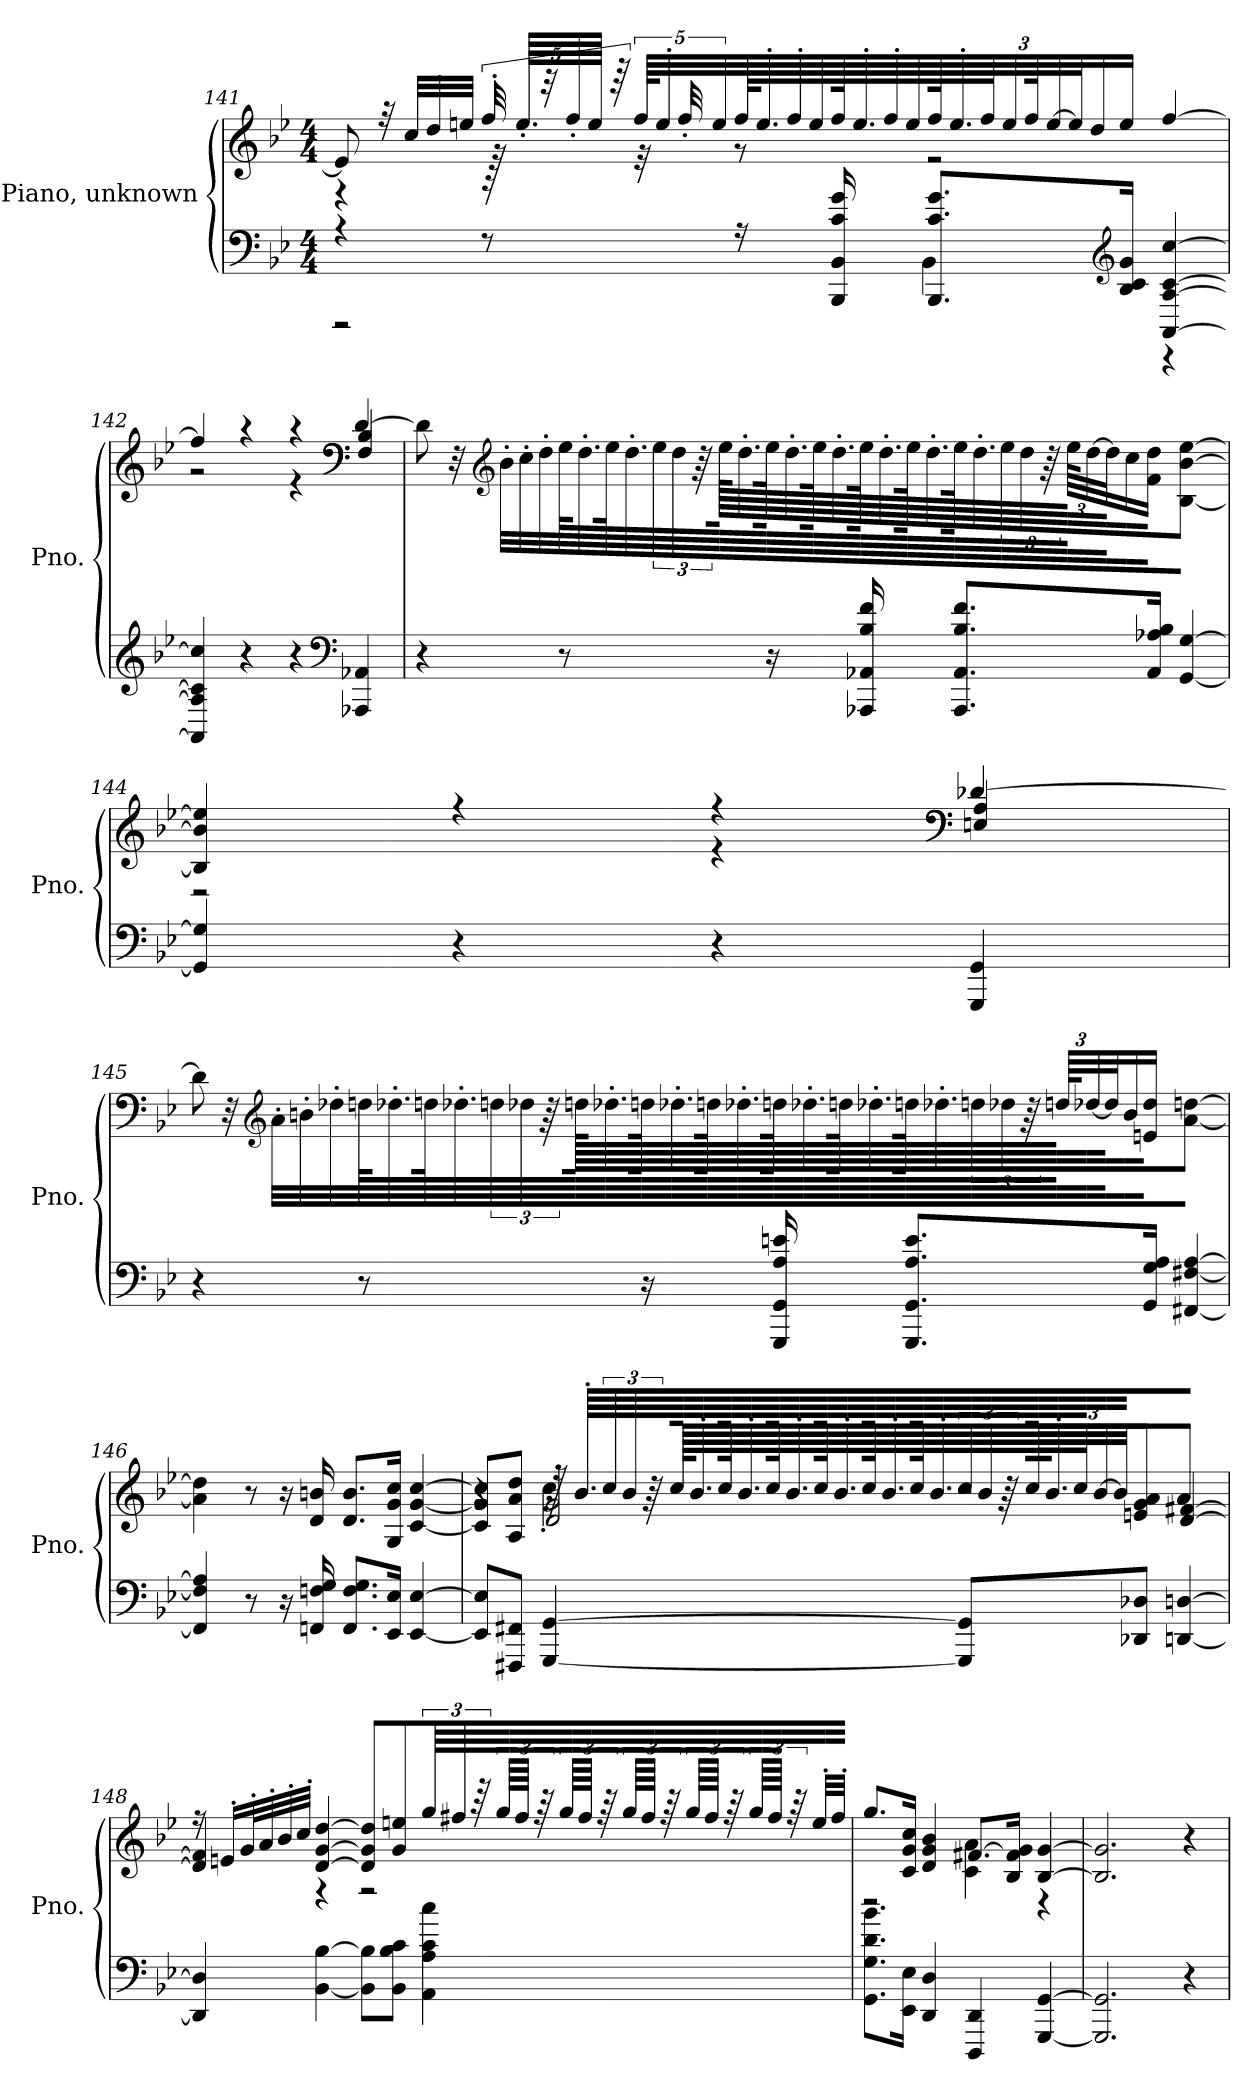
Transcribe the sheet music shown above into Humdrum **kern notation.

**kern	**kern
*part1	*part1
*staff2	*staff1
*I"Piano, unknown	*
*I'Pno.	*
!!LO:LB:g=z
*clefF4	*clefG2
*k[b-e-]	*k[b-e-]
*M4/4	*M4/4
=141	=141
*^	*^
4r	2r	8e/]	4r
.	.	32r	.
.	.	32cc/LLL	.
.	.	32dd'/	.
.	.	32een/JJJ	.
8r	.	40ff'/	128r
.	.	.	64.ee'/LLLL
.	.	40r	.
.	.	.	64ff'/
.	.	.	64ee/JJJJ
.	.	80r	.
.	.	80ff/KLLL	32r
.	.	40ee'/	.
.	.	.	32ff'/
.	.	40ee/	.
16r	.	128ff/KL	8r
.	.	64.ee'/	.
.	.	64ff'/	.
.	.	64ee/	.
16BBB-/ 16BB-/ 16c/ 16g/	.	128ff/K	.
.	.	64.ee'/	.
.	.	64ff'/	.
.	.	64ee/	.
8.BBB-/ 8.c/ 8.g/L	4BB-\	128ff/K	2r
.	.	64.ee'/	.
*	*	*Xbrackettup	*
.	.	96ff/J	.
.	.	48ee/	.
.	.	96ff/K	.
.	.	[48ee/	.
.	.	32ee/J]	.
.	.	16dd/	.
*clefG2	*	*	*
16B-/ 16c/ 16g/Jk	.	16ee/JJ	.
[4AA/ [4A/ [4c/ [4cc/	4r	[4ff/	.
*v	*v	*	*
=142	=142	=142
4AA/] 4A/] 4c/] 4cc/]	4ff/]	2r
4r	4r	.
4r	4r	4r
*clefF4	*clefF4	*
4AAA-X/ 4AA-X/	[4d/	4F/ 4B-/
*	*v	*v
!!LO:LB:g=z
=143	=143
4r	8d\]
.	32r
*	*clefG2
.	32b-'\LLL
.	32cc'\
.	32dd'\
8r	128ee-\KL
.	64.dd'\
.	128ee-\K
.	64.dd'\
*	*brackettup
.	96ee-\
.	96dd\JJJJ
.	96r
.	128ee-\KLLLL
.	64.dd'\
16r	128ee-\K
.	64.dd'\
.	128ee-\K
.	64.dd'\
16AAA-X/ 16AA-X/ 16B-/ 16f/	128ee-\K
.	64.dd'\
.	128ee-\K
.	64.dd'\
8.AAA-/ 8.AA-/ 8.B-/ 8.f/L	128ee-\K
.	64.dd'\
.	96ee-\
.	96dd\JJJJ
.	96r
*	*Xbrackettup
.	96ee-\KLLL
.	[48dd\
.	32dd\J]
.	16cc\
16AA-/ 16A-X/ 16B-/Jk	16f\ 16dd\JJ
[4GG/ [4G/	[4B-/ [4b-/ [4ee-/
=144	=144
*	*^
4GG/] 4G/]	4B-/] 4b-/] 4ee-/]	2r
4r	4r	.
4r	4r	4r
*	*clefF4	*
4GGG/ 4GG/	[4d-X/	4En/ 4A/
*	*v	*v
!!LO:LB:g=z
=145	=145
4r	8d-\]
.	32r
*	*clefG2
.	32a'\LLL
.	32bn'\
.	32dd-X'\
8r	128ddn\KL
.	64.dd-X'\
.	128ddn\K
.	64.dd-X'\
*	*brackettup
.	96ddn\
.	96dd-X\JJJJ
.	96r
.	128ddn\KLLLL
.	64.dd-X'\
16r	128ddn\K
.	64.dd-X'\
.	128ddn\K
.	64.dd-X'\
16GGG/ 16GG/ 16A/ 16en/	128ddn\K
.	64.dd-X'\
.	128ddn\K
.	64.dd-X'\
8.GGG/ 8.GG/ 8.A/ 8.e/L	128ddn\K
.	64.dd-X'\
.	96ddn\
.	96dd-X\JJJJ
.	96r
*	*Xbrackettup
.	96ddn/KLLL
.	[48dd-X/
.	32dd-/J]
.	16b/
16GG/ 16G/ 16A/Jk	16en/ 16dd-/JJ
[4FF#X/ [4F#X/ [4A/	[4a\ [4ddn\
!!LO:PB:g=z
=146	=146
4FF#/] 4F#/] 4A/]	4a\] 4dd\]
8r	8r
16r	16r
16FFn/ 16Fn/ 16G/	16d/ 16bn/
8.FF/ 8.F/ 8.G/L	8.d/ 8.b/L
16EE-/ 16E-/Jk	16G/ 16g/ 16cc/Jk
[4EE-/ [4E-/	[4c/ [4g/ [4cc/
=147	=147
*	*^
*	*	*^
8EE-/] 8E-/]L	8c/] 8g/] 8cc/]L	4r	4r
8FFF#X/ 8FF#X/J	8A/ 8a/ 8dd/J	.	.
[4GGG/ [4GG/	128r	4cc'\	2d/ 2g/
.	64.b-'/LLLL	.	.
*	*brackettup	*	*
.	96cc/	.	.
.	96b-/JJJJ	.	.
.	96r	.	.
.	128cc/KLLLL	.	.
.	64.b-'/	.	.
.	128cc/K	.	.
.	64.b-'/	.	.
.	128cc/K	.	.
.	64.b-'/	.	.
.	128cc/K	.	.
.	64.b-'/	.	.
.	128cc/K	.	.
.	64.b-'/	.	.
.	128cc/K	.	.
.	64.b-'/	.	.
8GGG/] 8GG/]L	96cc/	2r	.
.	96b-/JJJJ	.	.
.	96r	.	.
.	128cc/KLLLL	.	.
.	64.b-'/	.	.
*	*Xbrackettup	*	*
.	96cc/J	.	.
.	[48b-/	.	.
.	32b-/JJ]	.	.
8DD-X/ 8D-X/J	8en/ 8g/ 8a/J	.	.
[4DDn/ [4Dn/	4a/	.	[4d/ [4f#X/
*	*	*v	*v
!!LO:LB:g=z
=148	=148	=148
4DD/] 4D/]	16r	4d/] 4f#/]
.	16en'/LL	.
.	32g'/L	.
.	32a'/	.
.	32b-'/	.
.	32cc'/JJJ	.
[4BB-\ [4B-\	[4d/ [4g/ [4dd/	4r
8BB-\] 8B-\]L	8d/] 8g/] 8dd/]L	2r
8BB-\ 8B-\ 8c\J	8g/ 8een/	.
*	*brackettup	*
4AA\ 4A\ 4c\ 4cc\	96gg/LLL	.
.	96ff#X/JJJJ	.
.	96r	.
.	96gg/LLLL	.
.	96ff#/JJJJ	.
.	96r	.
.	96gg/LLLL	.
.	96ff#/JJJJ	.
.	96r	.
.	96gg/LLLL	.
.	96ff#/JJJJ	.
.	96r	.
.	96gg/LLLL	.
.	96ff#/JJJJ	.
.	96r	.
.	96gg/LLLL	.
.	96ff#/JJJJ	.
.	96r	.
.	32ee'/LLL	.
.	32ff#'/JJJ	.
=149	=149	=149
8.GG\ 8.G\ 8.d\ 8.b-\L	8.gg/L	2r
16EE-\ 16E-\Jk	16c/ 16g/ 16cc/Jk	.
4DD/ 4D/	4d/ 4g/ 4b-/	.
4DDD/ 4DD/	[8.f#X/L	4c\ 4a\
.	16B-/ 16f#/] 16g/Jk	.
[4GGG/ [4GG/	[4B-/ [4g/	4r
*	*v	*v
!!LO:LB:g=z
=150	=150
2.GGG/] 2.GG/]	2.B-/] 2.g/]
4r	4r
=	=
*-	*-
